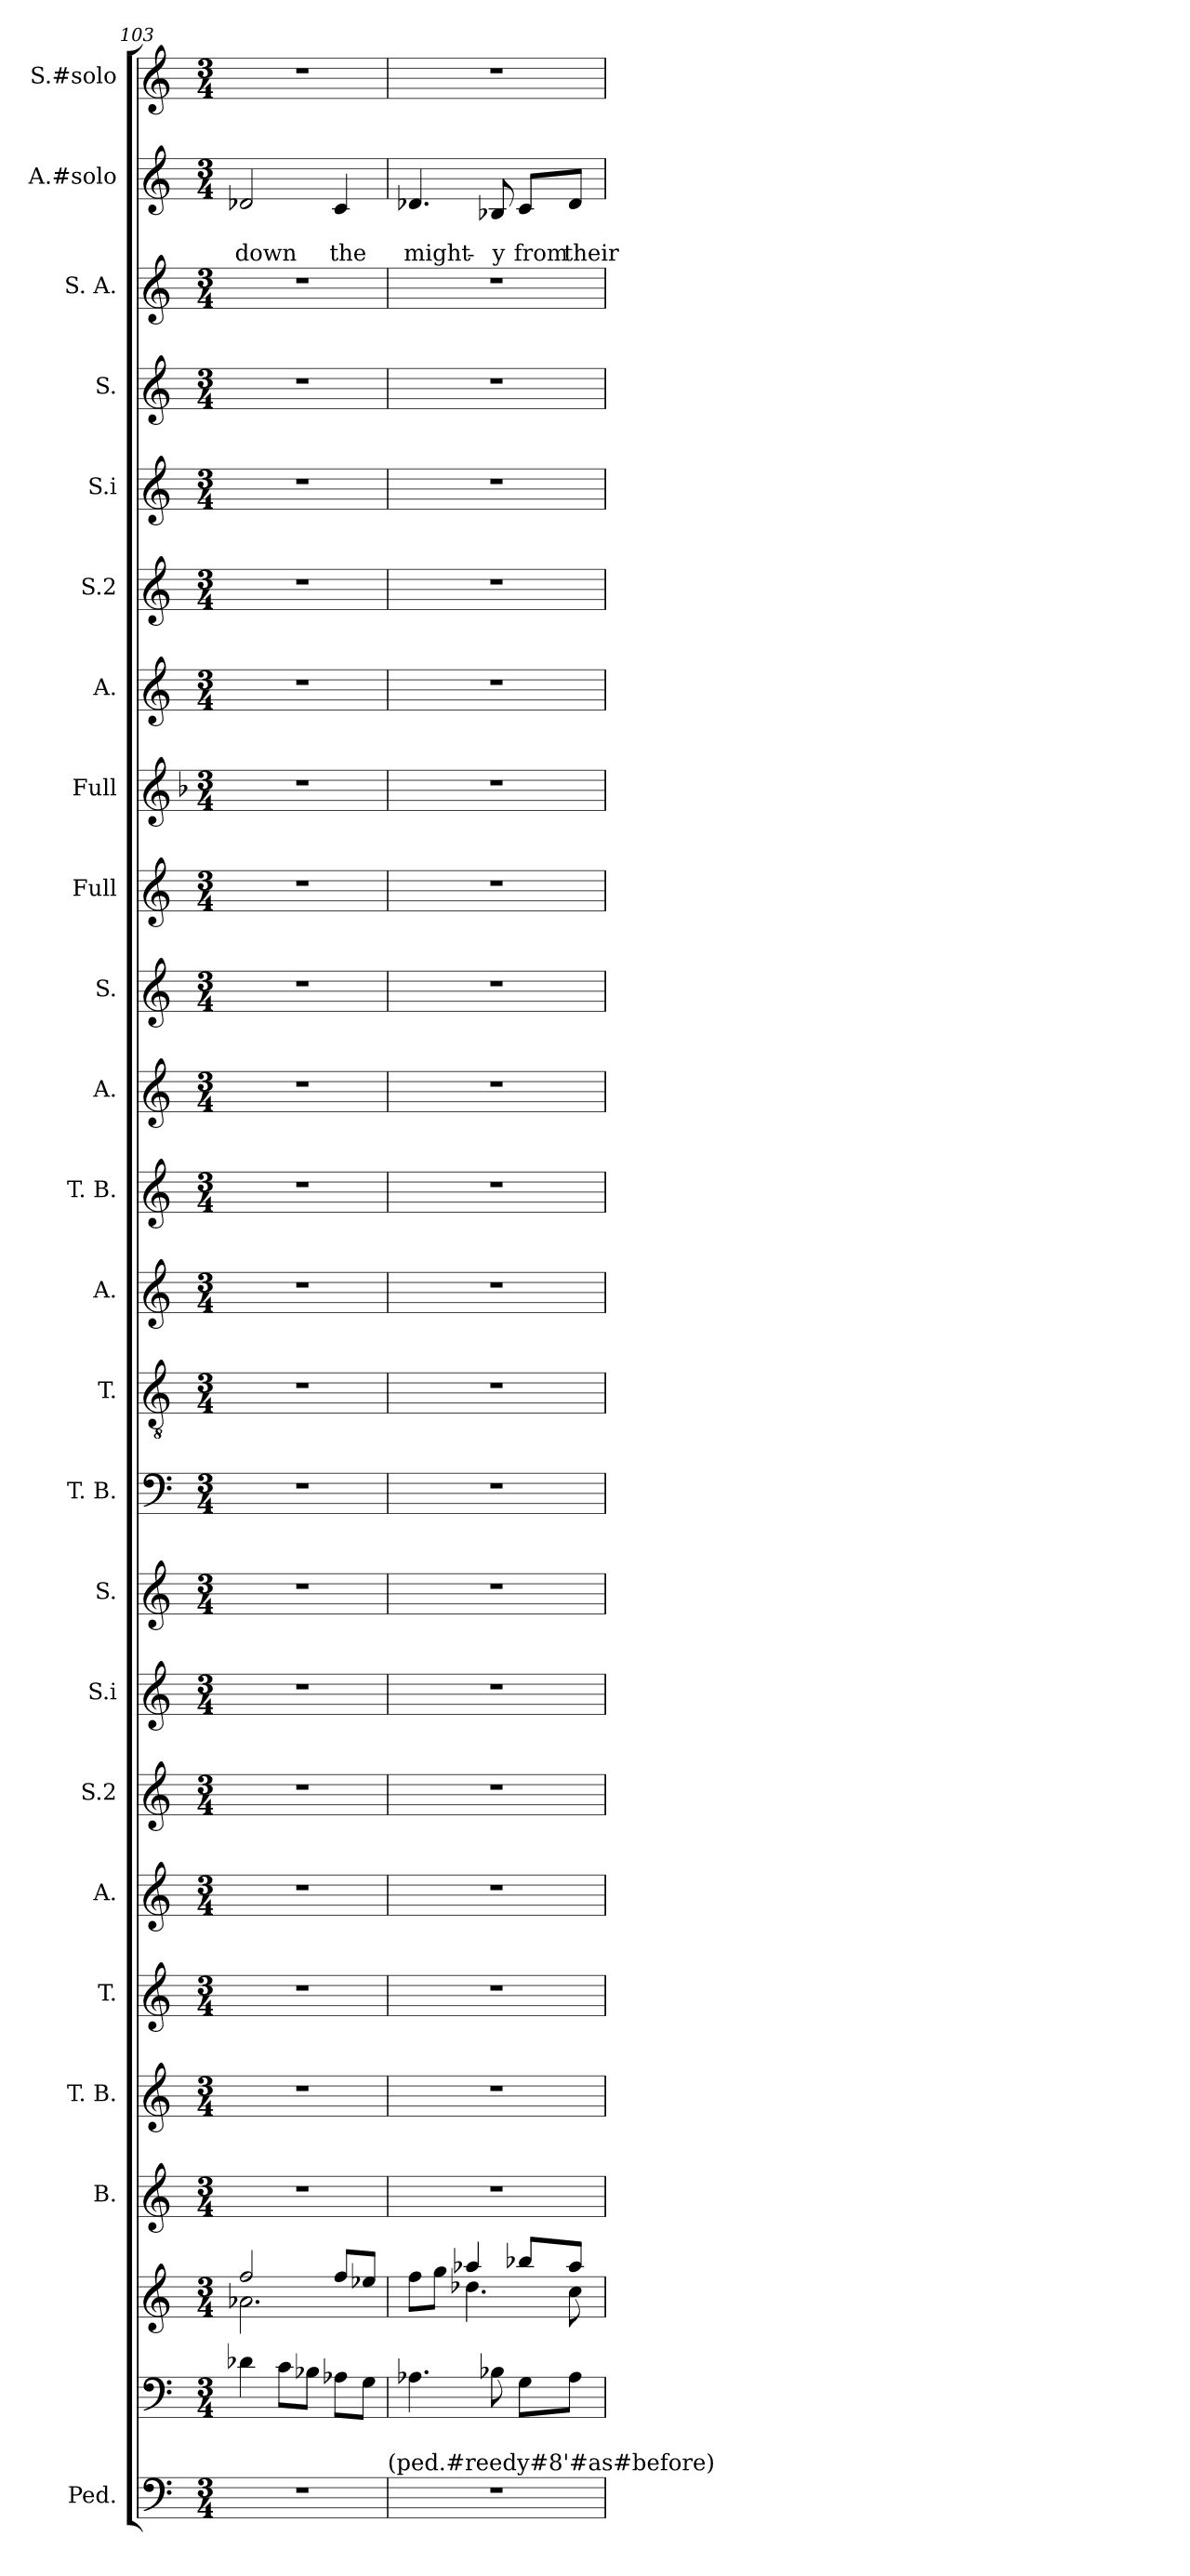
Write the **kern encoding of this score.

**kern	**kern	**kern	**kern	**kern	**kern	**kern	**kern	**kern	**kern	**kern	**kern	**kern	**kern	**kern	**kern	**kern	**kern	**kern	**kern	**kern	**kern	**kern	**kern	**text	**text	**kern
*part25	*part24	*part23	*part22	*part21	*part20	*part19	*part18	*part17	*part16	*part15	*part14	*part13	*part12	*part11	*part10	*part9	*part8	*part7	*part6	*part5	*part4	*part3	*part2	*part2	*part2	*part1
*staff25	*staff24	*staff23	*staff22	*staff21	*staff20	*staff19	*staff18	*staff17	*staff16	*staff15	*staff14	*staff13	*staff12	*staff11	*staff10	*staff9	*staff8	*staff7	*staff6	*staff5	*staff4	*staff3	*staff2	*staff2	*staff2	*staff1
*I"Ped.	*	*	*I"B.	*I"T. B.	*I"T.	*I"A.	*I"S.2	*I"S.i	*I"S.	*I"T. B.	*I"T.	*I"A.	*I"T. B.	*I"A.	*I"S.	*I"Full	*I"Full	*I"A.	*I"S.2	*I"S.i	*I"S.	*I"S. A.	*I"A.#solo	*	*	*I"S.#solo
*I'Ped.	*	*	*	*I'T. B.	*I'T.	*I'A.	*I'S.2	*I'S.i	*I'S.	*I'T. B.	*I'T.	*	*I'T. B.	*I'A.	*I'S.	*	*	*I'A.	*I'S.2	*I'S.i	*I'S.	*I'S. A.	*I'A.#solo	*	*	*I'S.#solo
!!LO:LB:g=z
*clefF4	*clefF4	*clefG2	*clefG2	*clefG2	*clefG2	*clefG2	*clefG2	*clefG2	*clefG2	*clefF4	*clefGv2	*clefG2	*clefG2	*clefG2	*clefG2	*clefG2	*clefG2	*clefG2	*clefG2	*clefG2	*clefG2	*clefG2	*clefG2	*	*	*clefG2
*	*	*	*	*	*	*	*	*	*	*	*	*	*	*	*	*	*ITrd3c5	*	*	*	*	*	*	*	*	*
*k[]	*k[]	*k[]	*k[]	*k[]	*k[]	*k[]	*k[]	*k[]	*k[]	*k[]	*k[]	*k[]	*k[]	*k[]	*k[]	*k[]	*k[]	*k[]	*k[]	*k[]	*k[]	*k[]	*k[]	*	*	*k[]
*C:	*C:	*C:	*C:	*C:	*C:	*C:	*C:	*C:	*C:	*C:	*C:	*C:	*C:	*C:	*C:	*C:	*C:	*C:	*C:	*C:	*C:	*C:	*C:	*	*	*C:
*M3/4	*M3/4	*M3/4	*M3/4	*M3/4	*M3/4	*M3/4	*M3/4	*M3/4	*M3/4	*M3/4	*M3/4	*M3/4	*M3/4	*M3/4	*M3/4	*M3/4	*M3/4	*M3/4	*M3/4	*M3/4	*M3/4	*M3/4	*M3/4	*	*	*M3/4
=103	=103	=103	=103	=103	=103	=103	=103	=103	=103	=103	=103	=103	=103	=103	=103	=103	=103	=103	=103	=103	=103	=103	=103	=103	=103	=103
*	*	*^	*	*	*	*	*	*	*	*	*	*	*	*	*	*	*	*	*	*	*	*	*	*	*	*
!	!	!	!	!	!	!	!	!	!	!	!	!	!	!	!	!	!	!	!	!	!	!	!	!	!	!LO:LY:b	!
2.r	4d-X\	2ff/	2.a-X\	2.r	2.r	2.r	2.r	2.r	2.r	2.r	2.r	2.r	2.r	2.r	2.r	2.r	2.r	2.r	2.r	2.r	2.r	2.r	2.r	2d-X/	.	down	2.r
.	8c\L	.	.	.	.	.	.	.	.	.	.	.	.	.	.	.	.	.	.	.	.	.	.	.	.	.	.
.	8B-X\J	.	.	.	.	.	.	.	.	.	.	.	.	.	.	.	.	.	.	.	.	.	.	.	.	.	.
!	!	!	!	!	!	!	!	!	!	!	!	!	!	!	!	!	!	!	!	!	!	!	!	!	!	!LO:LY:b	!
.	8A-X\L	8ff/L	.	.	.	.	.	.	.	.	.	.	.	.	.	.	.	.	.	.	.	.	.	4c/	.	the	.
.	8G\J	8ee-X/J	.	.	.	.	.	.	.	.	.	.	.	.	.	.	.	.	.	.	.	.	.	.	.	.	.
!LO:TX:a:t=(ped.#reedy#8'#as#before)	!	!	!	!	!	!	!	!	!	!	!	!	!	!	!	!	!	!	!	!	!	!	!	!	!	!	!
=104	=104	=104	=104	=104	=104	=104	=104	=104	=104	=104	=104	=104	=104	=104	=104	=104	=104	=104	=104	=104	=104	=104	=104	=104	=104	=104	=104
!	!	!	!	!	!	!	!	!	!	!	!	!	!	!	!	!	!	!	!	!	!	!	!	!	!	!LO:LY:b	!
2.r	4.A-X\	4ryy	8ff\L	2.r	2.r	2.r	2.r	2.r	2.r	2.r	2.r	2.r	2.r	2.r	2.r	2.r	2.r	2.r	2.r	2.r	2.r	2.r	2.r	4.d-X/	.	might-	2.r
.	.	.	8gg\J	.	.	.	.	.	.	.	.	.	.	.	.	.	.	.	.	.	.	.	.	.	.	.	.
.	.	4aa-X/	4.dd-X\	.	.	.	.	.	.	.	.	.	.	.	.	.	.	.	.	.	.	.	.	.	.	.	.
!	!	!	!	!	!	!	!	!	!	!	!	!	!	!	!	!	!	!	!	!	!	!	!	!	!	!LO:LY:b	!
.	8B-X\	.	.	.	.	.	.	.	.	.	.	.	.	.	.	.	.	.	.	.	.	.	.	8B-X/	.	-y	.
!	!	!	!	!	!	!	!	!	!	!	!	!	!	!	!	!	!	!	!	!	!	!	!	!	!	!LO:LY:b	!
.	8G\L	8bb-X/L	.	.	.	.	.	.	.	.	.	.	.	.	.	.	.	.	.	.	.	.	.	8c/L	.	from	.
!	!	!	!	!	!	!	!	!	!	!	!	!	!	!	!	!	!	!	!	!	!	!	!	!	!	!LO:LY:b	!
.	8A-\J	8aa-/J	8cc\	.	.	.	.	.	.	.	.	.	.	.	.	.	.	.	.	.	.	.	.	8d-/J	.	their	.
*	*	*v	*v	*	*	*	*	*	*	*	*	*	*	*	*	*	*	*	*	*	*	*	*	*	*	*	*
=	=	=	=	=	=	=	=	=	=	=	=	=	=	=	=	=	=	=	=	=	=	=	=	=	=	=
*-	*-	*-	*-	*-	*-	*-	*-	*-	*-	*-	*-	*-	*-	*-	*-	*-	*-	*-	*-	*-	*-	*-	*-	*-	*-	*-
